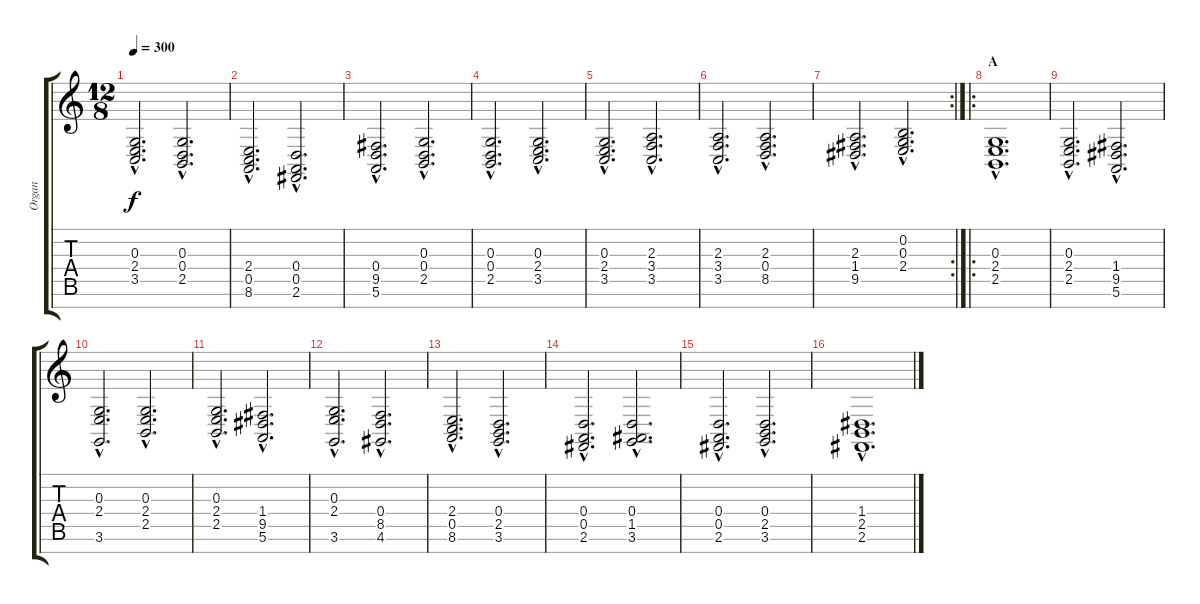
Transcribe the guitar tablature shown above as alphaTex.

\track ("Organ" "Organ") {instrument churchorgan}
\staff {score tabs}
\tuning (E4 B3 G3 D3 A2 E2 B1) {hide}
\ts (12 8)
\tempo 300
\clef g2
\ks c
(0.3{hac} 2.4{hac} 3.5{hac}).2{d dy f} (0.3{hac} 0.4{hac} 2.5{hac}).2{d} |
(2.4{hac} 0.5{hac} 8.6{hac}).2{d} (0.4{hac} 0.5{hac} 2.6{hac}).2{d} |
(0.4{hac} 9.5{hac} 5.6{hac}).2{d} (0.3{hac} 0.4{hac} 2.5{hac}).2{d} |
(0.3{hac} 0.4{hac} 2.5{hac}).2{d} (0.3{hac} 2.4{hac} 3.5{hac}).2{d} |
(0.3{hac} 2.4{hac} 3.5{hac}).2{d} (2.3{hac} 3.4{hac} 3.5{hac}).2{d} |
(2.3{hac} 3.4{hac} 3.5{hac}).2{d} (2.3{hac} 0.4{hac} 8.5{hac}).2{d} |
\rc 2
(2.3{hac} 1.4{hac} 9.5{hac}).2{d} (0.2{hac} 0.3{hac} 2.4{hac}).2{d} |
\ro
\section ("" "A")
(0.3{hac} 2.4{hac} 2.5{hac}).1{d} |
(0.3{hac} 2.4{hac} 2.5{hac}).2{d} (1.4{hac} 9.5{hac} 5.6{hac}).2{d} |
(0.3{hac} 2.4{hac} 3.6{hac}).2{d} (0.3{hac} 2.4{hac} 2.5{hac}).2{d} |
(0.3{hac} 2.4{hac} 2.5{hac}).2{d} (1.4{hac} 9.5{hac} 5.6{hac}).2{d} |
(0.3{hac} 2.4{hac} 3.6{hac}).2{d} (0.4{hac} 8.5{hac} 4.6{hac}).2{d} |
(2.4{hac} 0.5{hac} 8.6{hac}).2{d} (0.4{hac} 2.5{hac} 3.6{hac}).2{d} |
(0.4{hac} 0.5{hac} 2.6{hac}).2{d} (0.4{hac} 1.5{hac} 3.6{hac}).2{d} |
(0.4{hac} 0.5{hac} 2.6{hac}).2{d} (0.4{hac} 2.5{hac} 3.6{hac}).2{d} |
(1.4{hac} 2.5{hac} 2.6{hac}).1{d}
